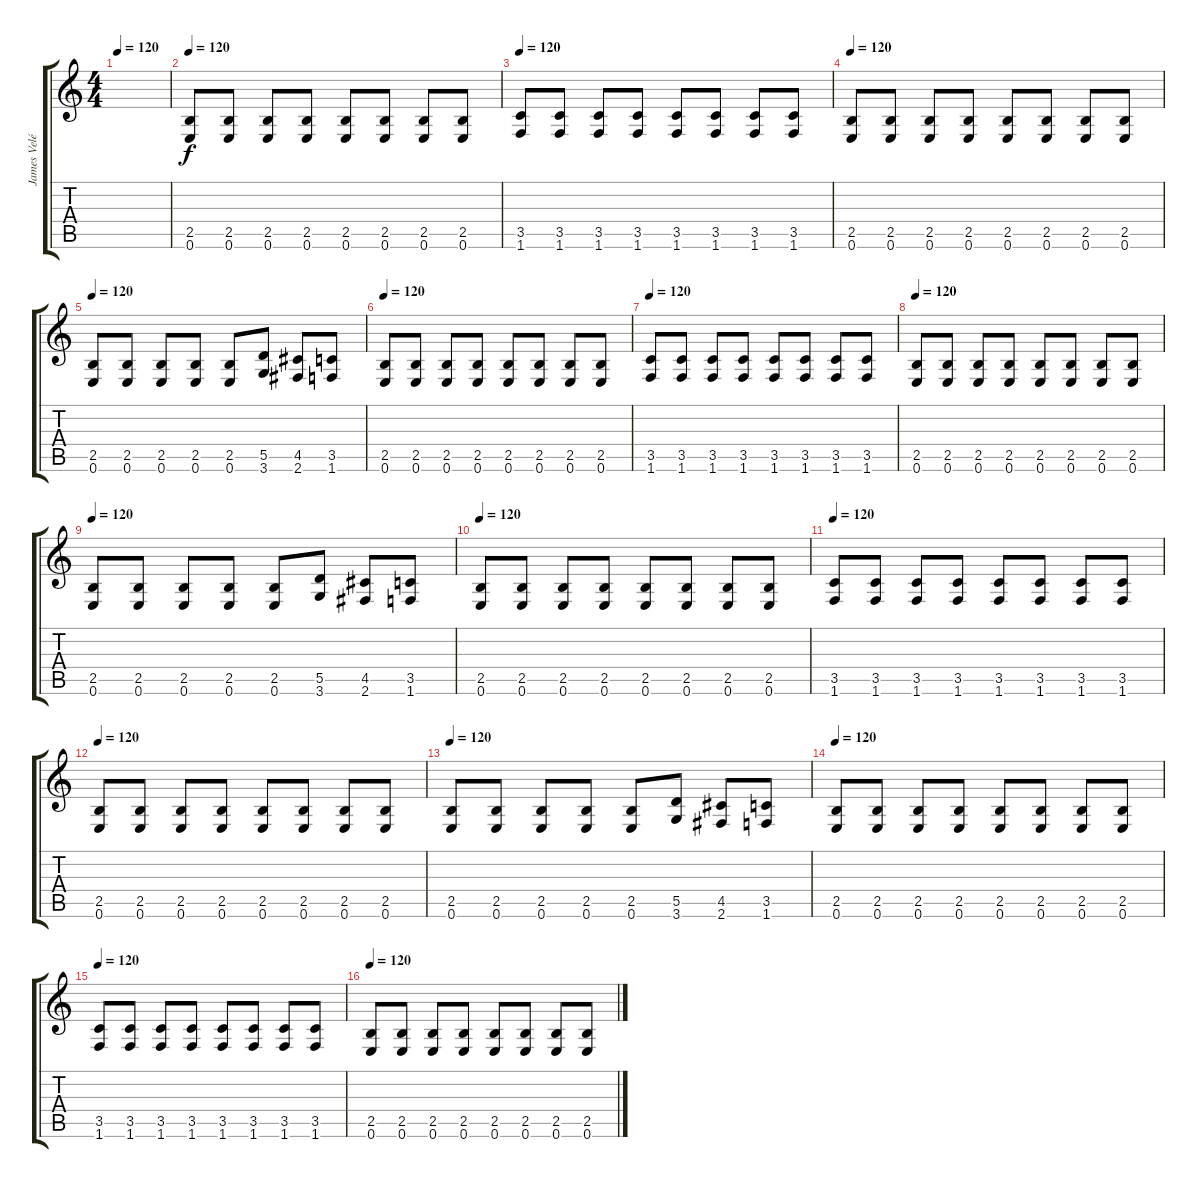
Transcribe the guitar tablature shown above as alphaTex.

\track ("James Veléz (rítmica)" "James Velé") {instrument distortionguitar}
\staff {score tabs}
\tuning (E4 B3 G3 D3 A2 E2) {hide}
\ts (4 4)
\tempo 120
\clef g2
\ks c
|
\tempo 120
(2.5 0.6).8 (2.5 0.6).8 (2.5 0.6).8 (2.5 0.6).8 (2.5 0.6).8 (2.5 0.6).8 (2.5 0.6).8 (2.5 0.6).8 |
\tempo 120
(3.5 1.6).8 (3.5 1.6).8 (3.5 1.6).8 (3.5 1.6).8 (3.5 1.6).8 (3.5 1.6).8 (3.5 1.6).8 (3.5 1.6).8 |
\tempo 120
(2.5 0.6).8 (2.5 0.6).8 (2.5 0.6).8 (2.5 0.6).8 (2.5 0.6).8 (2.5 0.6).8 (2.5 0.6).8 (2.5 0.6).8 |
\tempo 120
(2.5 0.6).8 (2.5 0.6).8 (2.5 0.6).8 (2.5 0.6).8 (2.5 0.6).8 (5.5 3.6).8 (4.5 2.6).8 (3.5 1.6).8 |
\tempo 120
(2.5 0.6).8 (2.5 0.6).8 (2.5 0.6).8 (2.5 0.6).8 (2.5 0.6).8 (2.5 0.6).8 (2.5 0.6).8 (2.5 0.6).8 |
\tempo 120
(3.5 1.6).8 (3.5 1.6).8 (3.5 1.6).8 (3.5 1.6).8 (3.5 1.6).8 (3.5 1.6).8 (3.5 1.6).8 (3.5 1.6).8 |
\tempo 120
(2.5 0.6).8 (2.5 0.6).8 (2.5 0.6).8 (2.5 0.6).8 (2.5 0.6).8 (2.5 0.6).8 (2.5 0.6).8 (2.5 0.6).8 |
\tempo 120
(2.5 0.6).8 (2.5 0.6).8 (2.5 0.6).8 (2.5 0.6).8 (2.5 0.6).8 (5.5 3.6).8 (4.5 2.6).8 (3.5 1.6).8 |
\tempo 120
(2.5 0.6).8 (2.5 0.6).8 (2.5 0.6).8 (2.5 0.6).8 (2.5 0.6).8 (2.5 0.6).8 (2.5 0.6).8 (2.5 0.6).8 |
\tempo 120
(3.5 1.6).8 (3.5 1.6).8 (3.5 1.6).8 (3.5 1.6).8 (3.5 1.6).8 (3.5 1.6).8 (3.5 1.6).8 (3.5 1.6).8 |
\tempo 120
(2.5 0.6).8 (2.5 0.6).8 (2.5 0.6).8 (2.5 0.6).8 (2.5 0.6).8 (2.5 0.6).8 (2.5 0.6).8 (2.5 0.6).8 |
\tempo 120
(2.5 0.6).8 (2.5 0.6).8 (2.5 0.6).8 (2.5 0.6).8 (2.5 0.6).8 (5.5 3.6).8 (4.5 2.6).8 (3.5 1.6).8 |
\tempo 120
(2.5 0.6).8 (2.5 0.6).8 (2.5 0.6).8 (2.5 0.6).8 (2.5 0.6).8 (2.5 0.6).8 (2.5 0.6).8 (2.5 0.6).8 |
\tempo 120
(3.5 1.6).8 (3.5 1.6).8 (3.5 1.6).8 (3.5 1.6).8 (3.5 1.6).8 (3.5 1.6).8 (3.5 1.6).8 (3.5 1.6).8 |
\tempo 120
(2.5 0.6).8 (2.5 0.6).8 (2.5 0.6).8 (2.5 0.6).8 (2.5 0.6).8 (2.5 0.6).8 (2.5 0.6).8 (2.5 0.6).8
